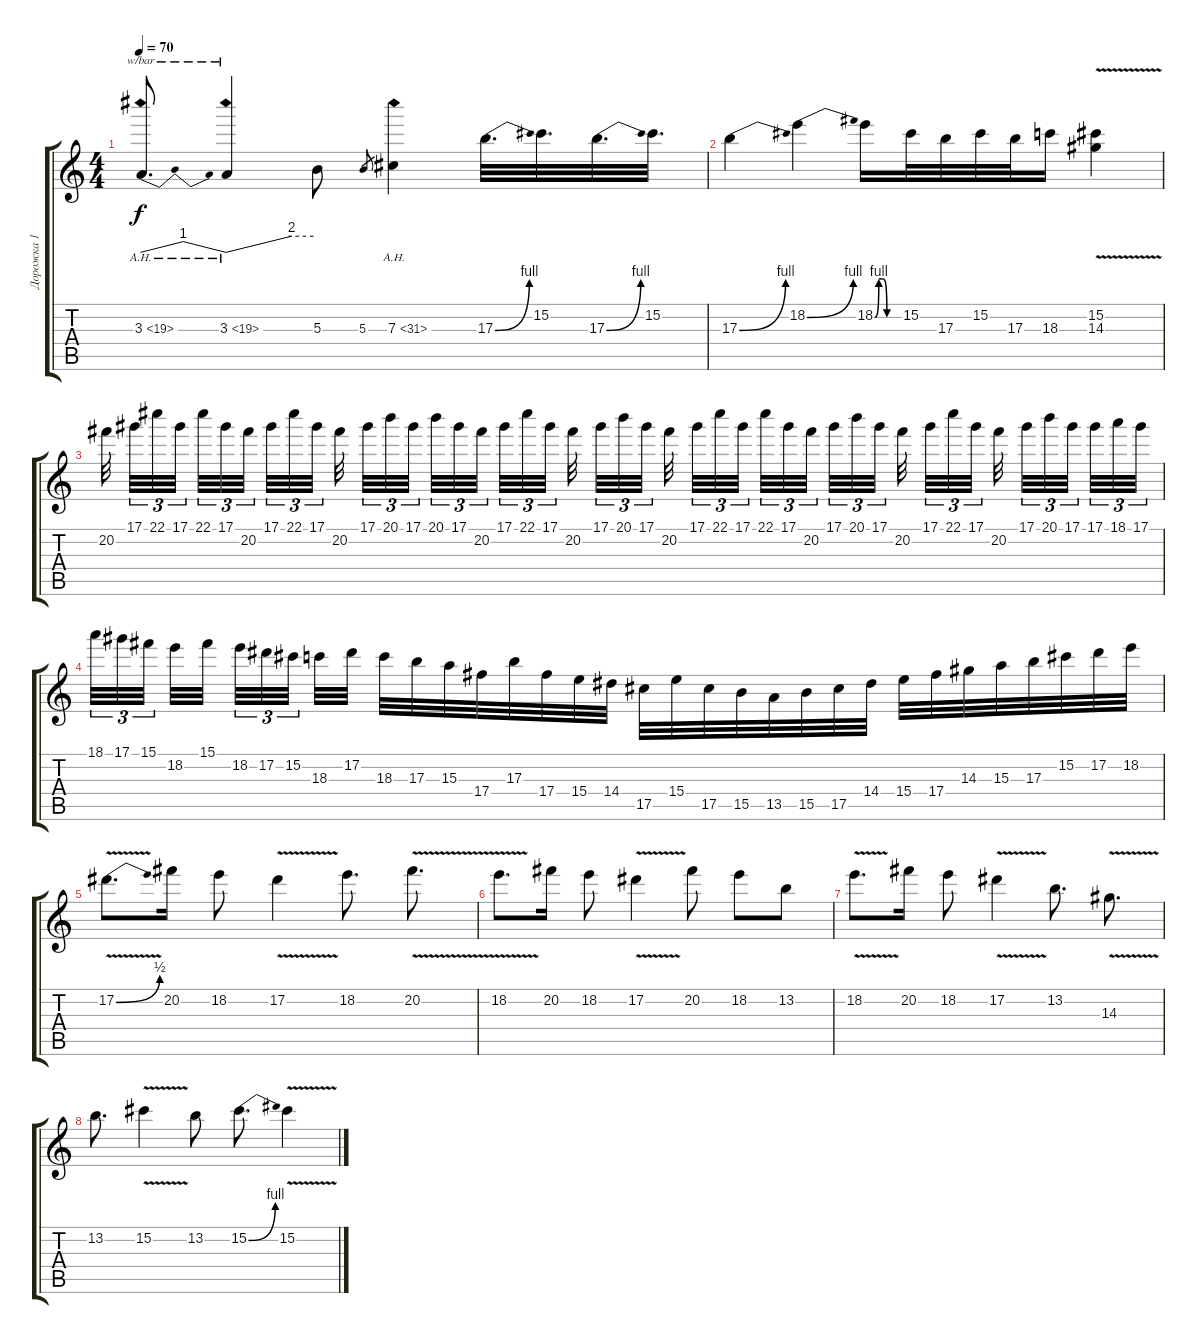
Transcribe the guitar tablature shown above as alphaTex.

\track ("Дорожка 1" "Дорожка 1") {instrument distortionguitar}
\staff {score tabs}
\tuning (Eb4 Bb3 Gb3 Db3 Ab2 Db2) {hide}
\ts (4 4)
\tempo 70
\clef g2
\ks c
3.3{ah 16}.8{d tbe (dip default 0 0 30 4 60 0) dy f} 3.3{ah 16}.4{tbe (custom default 0 0 45 8 60 8)} 5.3.8 5.3.8{gr} 7.3{ah 24}.4 17.3{be (bend 0 0 60 4)}.32{d} 15.2.32{d} 17.3{be (bend 0 0 60 4)}.32{d} 15.2.32{d} |
17.3{be (bend 0 0 60 4)}.4 18.2{be (bend 0 0 60 4)}.4 18.2{be (custom 0 0 10 4 20 4 30 0 60 0)}.16 15.2.32 17.3.32 15.2.32 17.3.32 18.3.16 (15.2{v} 14.3).4 |
20.2.32{beam splitsecondary} 17.1.32{tu (3 2)} 22.1.32{tu (3 2)} 17.1.32{tu (3 2) beam splitsecondary} 22.1.32{tu (3 2)} 17.1.32{tu (3 2)} 20.2.32{tu (3 2) beam splitsecondary} 17.1.32{tu (3 2)} 22.1.32{tu (3 2)} 17.1.32{tu (3 2) beam splitsecondary} 20.2.32 17.1.32{tu (3 2)} 20.1.32{tu (3 2)} 17.1.32{tu (3 2) beam splitsecondary} 20.1.32{tu (3 2)} 17.1.32{tu (3 2)} 20.2.32{tu (3 2) beam splitsecondary} 17.1.32{tu (3 2)} 22.1.32{tu (3 2)} 17.1.32{tu (3 2) beam splitsecondary} 20.2.32{beam splitsecondary} 17.1.32{tu (3 2)} 20.1.32{tu (3 2)} 17.1.32{tu (3 2) beam splitsecondary} 20.2.32{beam splitsecondary} 17.1.32{tu (3 2)} 22.1.32{tu (3 2)} 17.1.32{tu (3 2) beam splitsecondary} 22.1.32{tu (3 2)} 17.1.32{tu (3 2)} 20.2.32{tu (3 2) beam splitsecondary} 17.1.32{tu (3 2)} 20.1.32{tu (3 2)} 17.1.32{tu (3 2)} 20.2.32{beam splitsecondary} 17.1.32{tu (3 2)} 22.1.32{tu (3 2)} 17.1.32{tu (3 2) beam splitsecondary} 20.2.32{beam splitsecondary} 17.1.32{tu (3 2)} 20.1.32{tu (3 2)} 17.1.32{tu (3 2) beam splitsecondary} 17.1.32{tu (3 2)} 18.1.32{tu (3 2)} 17.1.32{tu (3 2)} |
18.1.32{tu (3 2)} 17.1.32{tu (3 2)} 15.1.32{tu (3 2) beam splitsecondary} 18.2.32 15.1.32{beam splitsecondary} 18.2.32{tu (3 2)} 17.2.32{tu (3 2)} 15.2.32{tu (3 2) beam splitsecondary} 18.3.32 17.2.32 18.3.32 17.3.32 15.3.32 17.4.32 17.3.32 17.4.32 15.4.32 14.4.32 17.5.32 15.4.32 17.5.32 15.5.32 13.5.32 15.5.32 17.5.32 14.4.32 15.4.32 17.4.32 14.3.32 15.3.32 17.3.32 15.2.32 17.2.32 18.2.32 |
17.2{be (bend 0 0 60 2) v}.8{d} 20.2.16 18.2.8 17.2{v}.4 18.2.8{d} 20.2{v}.8{d} |
18.2{v}.8{d} 20.2.16 18.2.8 17.2{v}.4 20.2.8 18.2.8 13.2.8 |
18.2{v}.8{d} 20.2.16 18.2.8 17.2{v}.4 13.2.8{d} 14.3{v}.8{d} |
13.2.8{d} 15.2{v}.4 13.2.8 15.2{be (bend 0 0 60 4)}.8{d} 15.2{v}.4
